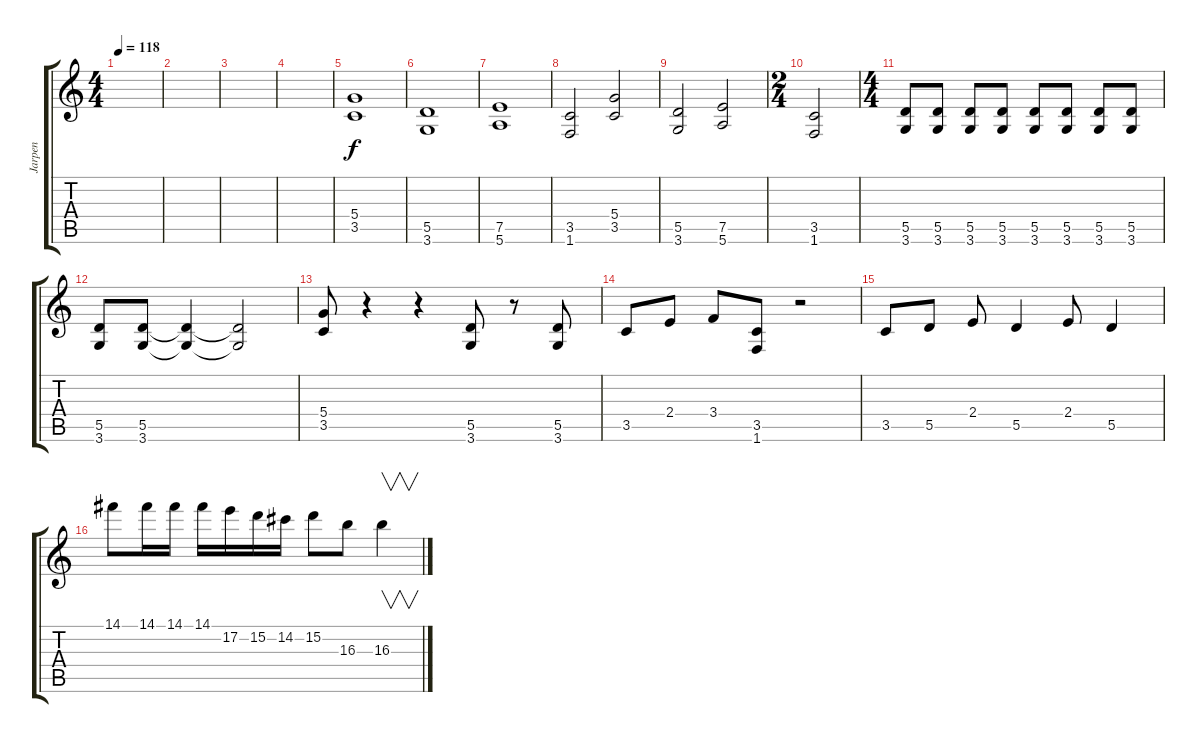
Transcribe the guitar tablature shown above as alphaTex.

\track ("Jarpen" "Jarpen") {instrument distortionguitar}
\staff {score tabs}
\tuning (E4 B3 G3 D3 A2 E2) {hide}
\ts (4 4)
\tempo 118
\clef g2
\ks c
|
|
|
|
(5.4 3.5).1 |
(5.5 3.6).1 |
(7.5 5.6).1 |
(3.5 1.6).2 (5.4 3.5).2 |
(5.5 3.6).2 (7.5 5.6).2 |
\ts (2 4)
(3.5 1.6).2 |
\ts (4 4)
(5.5 3.6).8{instrument electricguitarmuted} (5.5 3.6).8 (5.5 3.6).8 (5.5 3.6).8 (5.5 3.6).8 (5.5 3.6).8 (5.5 3.6).8 (5.5 3.6).8 |
(5.5 3.6).8 (5.5 3.6).8{instrument distortionguitar} (5.5{t} 3.6{t}).4 (5.5{t} 3.6{t}).2 |
(5.4 3.5).8 r.4 r.4 (5.5 3.6).8 r.8 (5.5 3.6).8 |
3.5.8 2.4.8 3.4.8 (3.5 1.6).8 r.2 |
3.5.8 5.5.8 2.4.8 5.5.4 2.4.8 5.5.4 |
14.1.8 14.1.16 14.1.16 14.1.16 17.2.16 15.2.16 14.2.16 15.2.8 16.3.8 16.3.4{v}
